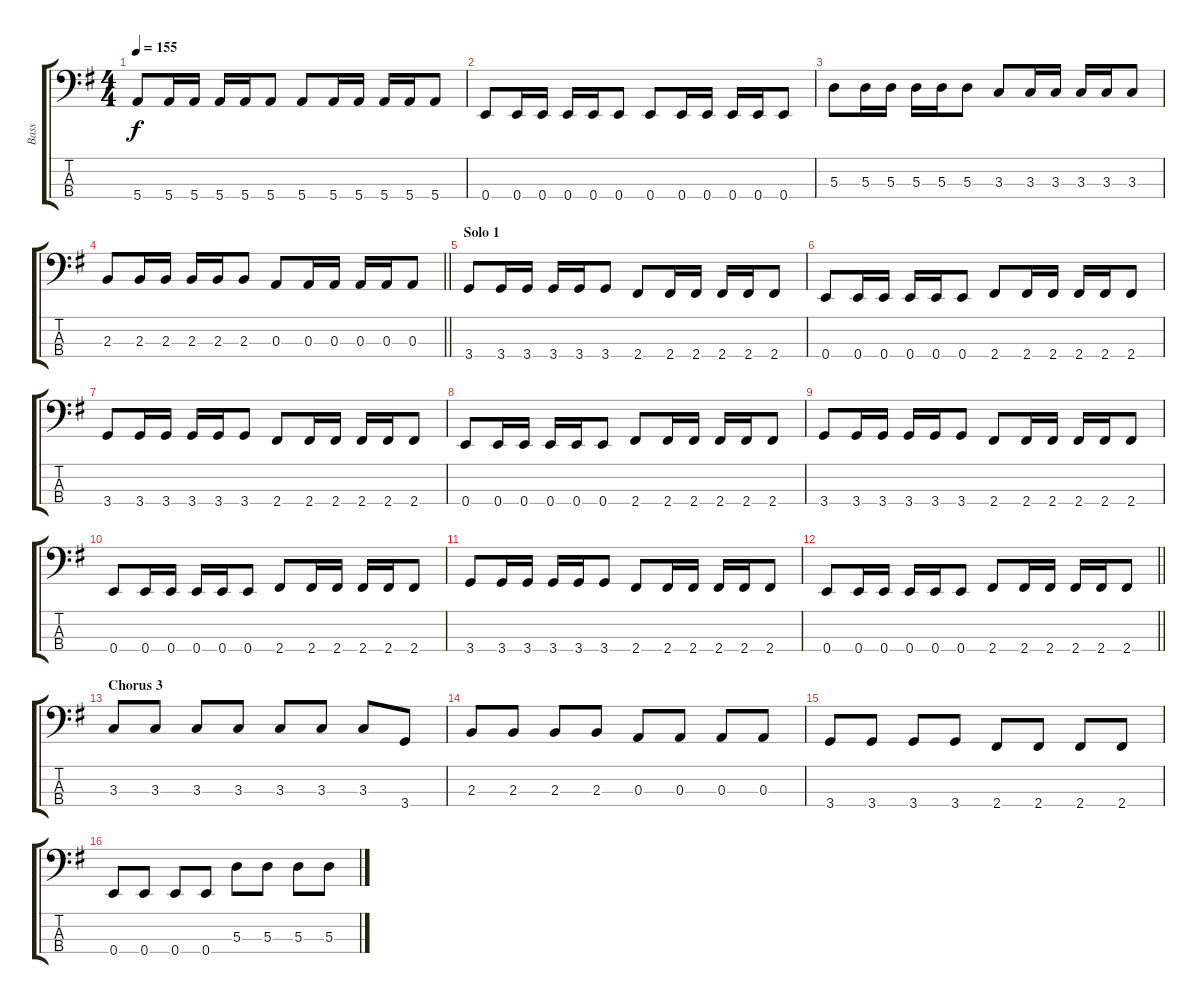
\track ("Bass" "Bass") {instrument electricbasspick}
\staff {score tabs}
\tuning (G2 D2 A1 E1) {hide}
\ts (4 4)
\tempo 155
\clef f4
\ks g
5.4.8{dy f} 5.4.16 5.4.16 5.4.16 5.4.16 5.4.8 5.4.8 5.4.16 5.4.16 5.4.16 5.4.16 5.4.8 |
0.4.8 0.4.16 0.4.16 0.4.16 0.4.16 0.4.8 0.4.8 0.4.16 0.4.16 0.4.16 0.4.16 0.4.8 |
5.3.8 5.3.16 5.3.16 5.3.16 5.3.16 5.3.8 3.3.8 3.3.16 3.3.16 3.3.16 3.3.16 3.3.8 |
\barLineRight lightlight
2.3.8 2.3.16 2.3.16 2.3.16 2.3.16 2.3.8 0.3.8 0.3.16 0.3.16 0.3.16 0.3.16 0.3.8 |
\section ("" "Solo 1")
3.4.8 3.4.16 3.4.16 3.4.16 3.4.16 3.4.8 2.4.8 2.4.16 2.4.16 2.4.16 2.4.16 2.4.8 |
0.4.8 0.4.16 0.4.16 0.4.16 0.4.16 0.4.8 2.4.8 2.4.16 2.4.16 2.4.16 2.4.16 2.4.8 |
3.4.8 3.4.16 3.4.16 3.4.16 3.4.16 3.4.8 2.4.8 2.4.16 2.4.16 2.4.16 2.4.16 2.4.8 |
0.4.8 0.4.16 0.4.16 0.4.16 0.4.16 0.4.8 2.4.8 2.4.16 2.4.16 2.4.16 2.4.16 2.4.8 |
3.4.8 3.4.16 3.4.16 3.4.16 3.4.16 3.4.8 2.4.8 2.4.16 2.4.16 2.4.16 2.4.16 2.4.8 |
0.4.8 0.4.16 0.4.16 0.4.16 0.4.16 0.4.8 2.4.8 2.4.16 2.4.16 2.4.16 2.4.16 2.4.8 |
3.4.8 3.4.16 3.4.16 3.4.16 3.4.16 3.4.8 2.4.8 2.4.16 2.4.16 2.4.16 2.4.16 2.4.8 |
\barLineRight lightlight
0.4.8 0.4.16 0.4.16 0.4.16 0.4.16 0.4.8 2.4.8 2.4.16 2.4.16 2.4.16 2.4.16 2.4.8 |
\section ("" "Chorus 3")
3.3.8 3.3.8 3.3.8 3.3.8 3.3.8 3.3.8 3.3.8 3.4.8 |
2.3.8 2.3.8 2.3.8 2.3.8 0.3.8 0.3.8 0.3.8 0.3.8 |
3.4.8 3.4.8 3.4.8 3.4.8 2.4.8 2.4.8 2.4.8 2.4.8 |
0.4.8 0.4.8 0.4.8 0.4.8 5.3.8 5.3.8 5.3.8 5.3.8
